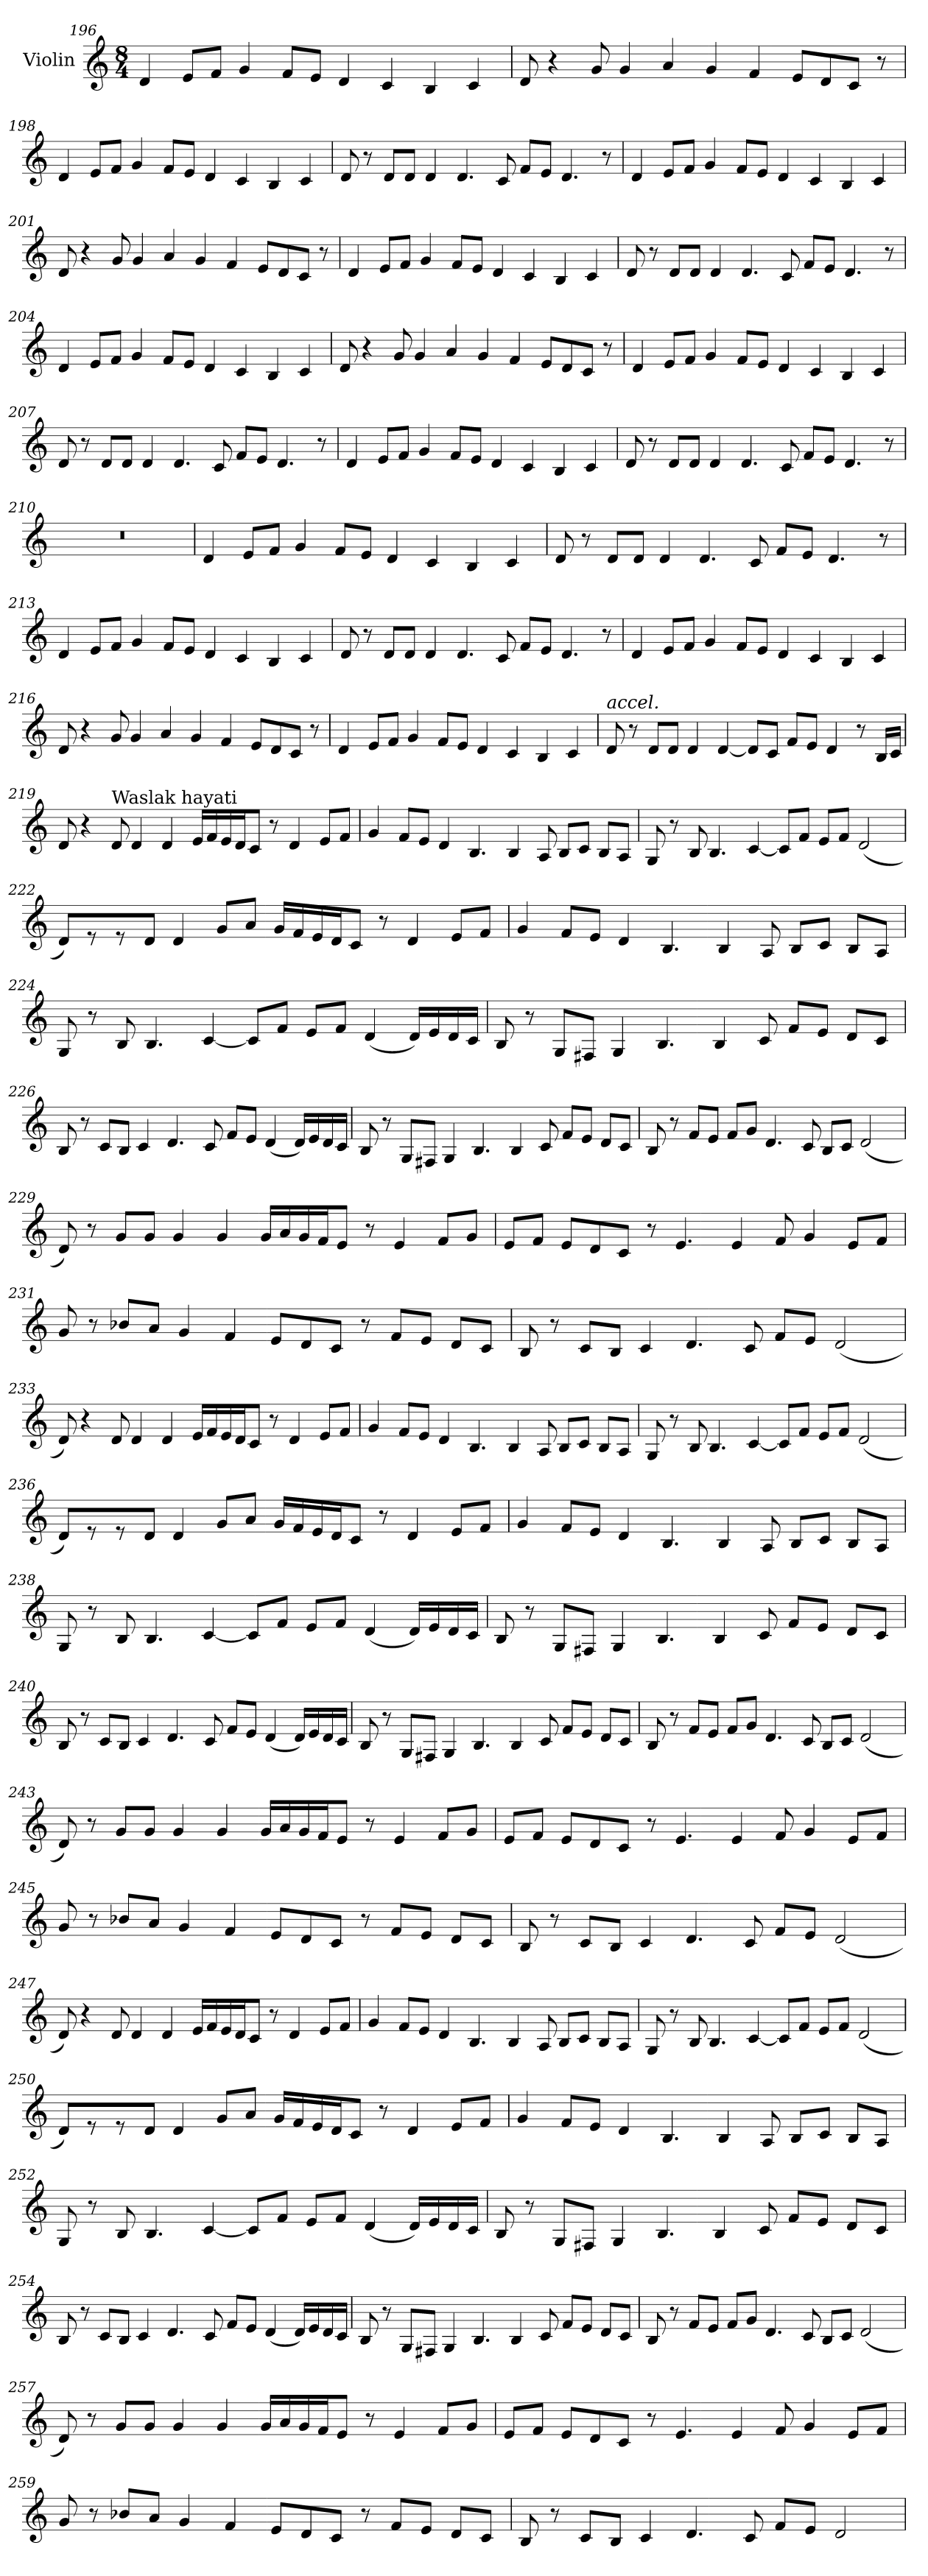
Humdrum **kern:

**kern
*part1
*staff1
*I"Violin
*clefG2
*k[]
*M8/4
=196
4d/
8e/L
8f/J
4g/
8f/L
8e/J
4d/
4c/
4B/
4c/
!!LO:LB:g=z
=197
8d/
4r
8g/
4g/
4a/
4g/
4f/
8e/L
8d/
8c/J
8r
=198
4d/
8e/L
8f/J
4g/
8f/L
8e/J
4d/
4c/
4B/
4c/
!!LO:LB:g=z
=199
8d/
8r
8d/L
8d/J
4d/
4.d/
8c/
8f/L
8e/J
4.d/
8r
=200
4d/
8e/L
8f/J
4g/
8f/L
8e/J
4d/
4c/
4B/
4c/
!!LO:LB:g=z
=201
8d/
4r
8g/
4g/
4a/
4g/
4f/
8e/L
8d/
8c/J
8r
=202
4d/
8e/L
8f/J
4g/
8f/L
8e/J
4d/
4c/
4B/
4c/
!!LO:LB:g=z
=203
8d/
8r
8d/L
8d/J
4d/
4.d/
8c/
8f/L
8e/J
4.d/
8r
=204
4d/
8e/L
8f/J
4g/
8f/L
8e/J
4d/
4c/
4B/
4c/
!!LO:LB:g=z
=205
8d/
4r
8g/
4g/
4a/
4g/
4f/
8e/L
8d/
8c/J
8r
=206
4d/
8e/L
8f/J
4g/
8f/L
8e/J
4d/
4c/
4B/
4c/
!!LO:PB:g=z
=207
8d/
8r
8d/L
8d/J
4d/
4.d/
8c/
8f/L
8e/J
4.d/
8r
=208
4d/
8e/L
8f/J
4g/
8f/L
8e/J
4d/
4c/
4B/
4c/
!!LO:LB:g=z
=209
8d/
8r
8d/L
8d/J
4d/
4.d/
8c/
8f/L
8e/J
4.d/
8r
=210
0r
=211
4d/
8e/L
8f/J
4g/
8f/L
8e/J
4d/
4c/
4B/
4c/
!!LO:LB:g=z
=212
8d/
8r
8d/L
8d/J
4d/
4.d/
8c/
8f/L
8e/J
4.d/
8r
=213
4d/
8e/L
8f/J
4g/
8f/L
8e/J
4d/
4c/
4B/
4c/
!!LO:LB:g=z
=214
8d/
8r
8d/L
8d/J
4d/
4.d/
8c/
8f/L
8e/J
4.d/
8r
=215
4d/
8e/L
8f/J
4g/
8f/L
8e/J
4d/
4c/
4B/
4c/
!!LO:LB:g=z
=216
8d/
4r
8g/
4g/
4a/
4g/
4f/
8e/L
8d/
8c/J
8r
=217
4d/
8e/L
8f/J
4g/
8f/L
8e/J
4d/
4c/
4B/
4c/
!!LO:LB:g=z
=218
!LO:TX:a:i:t=accel.
8d/
8r
8d/L
8d/J
4d/
[4d/
8d/L]
8c/J
8f/L
8e/J
4d/
8r
16B/LL
16c/JJ
=219
*MM90
8d/
4r
!LO:TX:a:t=Waslak hayati
8d/
4d/
4d/
16e/LL
16f/
16e/
16d/J
8c/J
8r
4d/
8e/L
8f/J
!!LO:LB:g=z
=220
4g/
8f/L
8e/J
4d/
4.B/
4B/
8A/
8B/L
8c/J
8B/L
8A/J
=221
8G/
8r
8B/
4.B/
[4c/
8c/L]
8f/J
8e/L
8f/J
(<2d/
!!LO:LB:g=z
=222
8d/L)
8r
8r
8d/J
4d/
8g/L
8a/J
16g/LL
16f/
16e/
16d/J
8c/J
8r
4d/
8e/L
8f/J
=223
4g/
8f/L
8e/J
4d/
4.B/
4B/
8A/
8B/L
8c/J
8B/L
8A/J
!!LO:PB:g=z
=224
8G/
8r
8B/
4.B/
[4c/
8c/L]
8f/J
8e/L
8f/J
(<4d/
16d/LL)
16e/
16d/
16c/JJ
=225
8B/
8r
8G/L
8F#X/J
4G/
4.B/
4B/
8c/
8f/L
8e/J
8d/L
8c/J
!!LO:LB:g=z
=226
8B/
8r
8c/L
8B/J
4c/
4.d/
8c/
8f/L
8e/J
(<4d/
16d/LL)
16e/
16d/
16c/JJ
=227
8B/
8r
8G/L
8F#X/J
4G/
4.B/
4B/
8c/
8f/L
8e/J
8d/L
8c/J
!!LO:LB:g=z
=228
8B/
8r
8f/L
8e/J
8f/L
8g/J
4.d/
8c/
8B/L
8c/J
(<2d/
=229
8d/)
8r
8g/L
8g/J
4g/
4g/
16g/LL
16a/
16g/
16f/J
8e/J
8r
4e/
8f/L
8g/J
!!LO:LB:g=z
=230
8e/L
8f/J
8e/L
8d/
8c/J
8r
4.e/
4e/
8f/
4g/
8e/L
8f/J
=231
8g/
8r
8b-X/L
8a/J
4g/
4f/
8e/L
8d/
8c/J
8r
8f/L
8e/J
8d/L
8c/J
!!LO:LB:g=z
=232
8B/
8r
8c/L
8B/J
4c/
4.d/
8c/
8f/L
8e/J
(<2d/
=233
8d/)
4r
8d/
4d/
4d/
16e/LL
16f/
16e/
16d/J
8c/J
8r
4d/
8e/L
8f/J
!!LO:LB:g=z
=234
4g/
8f/L
8e/J
4d/
4.B/
4B/
8A/
8B/L
8c/J
8B/L
8A/J
=235
8G/
8r
8B/
4.B/
[4c/
8c/L]
8f/J
8e/L
8f/J
(<2d/
!!LO:LB:g=z
=236
8d/L)
8r
8r
8d/J
4d/
8g/L
8a/J
16g/LL
16f/
16e/
16d/J
8c/J
8r
4d/
8e/L
8f/J
=237
4g/
8f/L
8e/J
4d/
4.B/
4B/
8A/
8B/L
8c/J
8B/L
8A/J
!!LO:LB:g=z
=238
8G/
8r
8B/
4.B/
[4c/
8c/L]
8f/J
8e/L
8f/J
(<4d/
16d/LL)
16e/
16d/
16c/JJ
=239
8B/
8r
8G/L
8F#X/J
4G/
4.B/
4B/
8c/
8f/L
8e/J
8d/L
8c/J
!!LO:PB:g=z
=240
8B/
8r
8c/L
8B/J
4c/
4.d/
8c/
8f/L
8e/J
(<4d/
16d/LL)
16e/
16d/
16c/JJ
=241
8B/
8r
8G/L
8F#X/J
4G/
4.B/
4B/
8c/
8f/L
8e/J
8d/L
8c/J
!!LO:LB:g=z
=242
8B/
8r
8f/L
8e/J
8f/L
8g/J
4.d/
8c/
8B/L
8c/J
(<2d/
=243
8d/)
8r
8g/L
8g/J
4g/
4g/
16g/LL
16a/
16g/
16f/J
8e/J
8r
4e/
8f/L
8g/J
!!LO:LB:g=z
=244
8e/L
8f/J
8e/L
8d/
8c/J
8r
4.e/
4e/
8f/
4g/
8e/L
8f/J
=245
8g/
8r
8b-X/L
8a/J
4g/
4f/
8e/L
8d/
8c/J
8r
8f/L
8e/J
8d/L
8c/J
!!LO:LB:g=z
=246
8B/
8r
8c/L
8B/J
4c/
4.d/
8c/
8f/L
8e/J
(<2d/
=247
8d/)
4r
8d/
4d/
4d/
16e/LL
16f/
16e/
16d/J
8c/J
8r
4d/
8e/L
8f/J
!!LO:LB:g=z
=248
4g/
8f/L
8e/J
4d/
4.B/
4B/
8A/
8B/L
8c/J
8B/L
8A/J
=249
8G/
8r
8B/
4.B/
[4c/
8c/L]
8f/J
8e/L
8f/J
(<2d/
!!LO:LB:g=z
=250
8d/L)
8r
8r
8d/J
4d/
8g/L
8a/J
16g/LL
16f/
16e/
16d/J
8c/J
8r
4d/
8e/L
8f/J
=251
4g/
8f/L
8e/J
4d/
4.B/
4B/
8A/
8B/L
8c/J
8B/L
8A/J
!!LO:LB:g=z
=252
8G/
8r
8B/
4.B/
[4c/
8c/L]
8f/J
8e/L
8f/J
(<4d/
16d/LL)
16e/
16d/
16c/JJ
=253
8B/
8r
8G/L
8F#X/J
4G/
4.B/
4B/
8c/
8f/L
8e/J
8d/L
8c/J
!!LO:LB:g=z
=254
8B/
8r
8c/L
8B/J
4c/
4.d/
8c/
8f/L
8e/J
(<4d/
16d/LL)
16e/
16d/
16c/JJ
=255
8B/
8r
8G/L
8F#X/J
4G/
4.B/
4B/
8c/
8f/L
8e/J
8d/L
8c/J
!!LO:PB:g=z
=256
8B/
8r
8f/L
8e/J
8f/L
8g/J
4.d/
8c/
8B/L
8c/J
(<2d/
=257
8d/)
8r
8g/L
8g/J
4g/
4g/
16g/LL
16a/
16g/
16f/J
8e/J
8r
4e/
8f/L
8g/J
!!LO:LB:g=z
=258
8e/L
8f/J
8e/L
8d/
8c/J
8r
4.e/
4e/
8f/
4g/
8e/L
8f/J
=259
8g/
8r
8b-X/L
8a/J
4g/
4f/
8e/L
8d/
8c/J
8r
8f/L
8e/J
8d/L
8c/J
!!LO:LB:g=z
=260
8B/
8r
8c/L
8B/J
4c/
4.d/
8c/
8f/L
8e/J
2d/
=
*-
